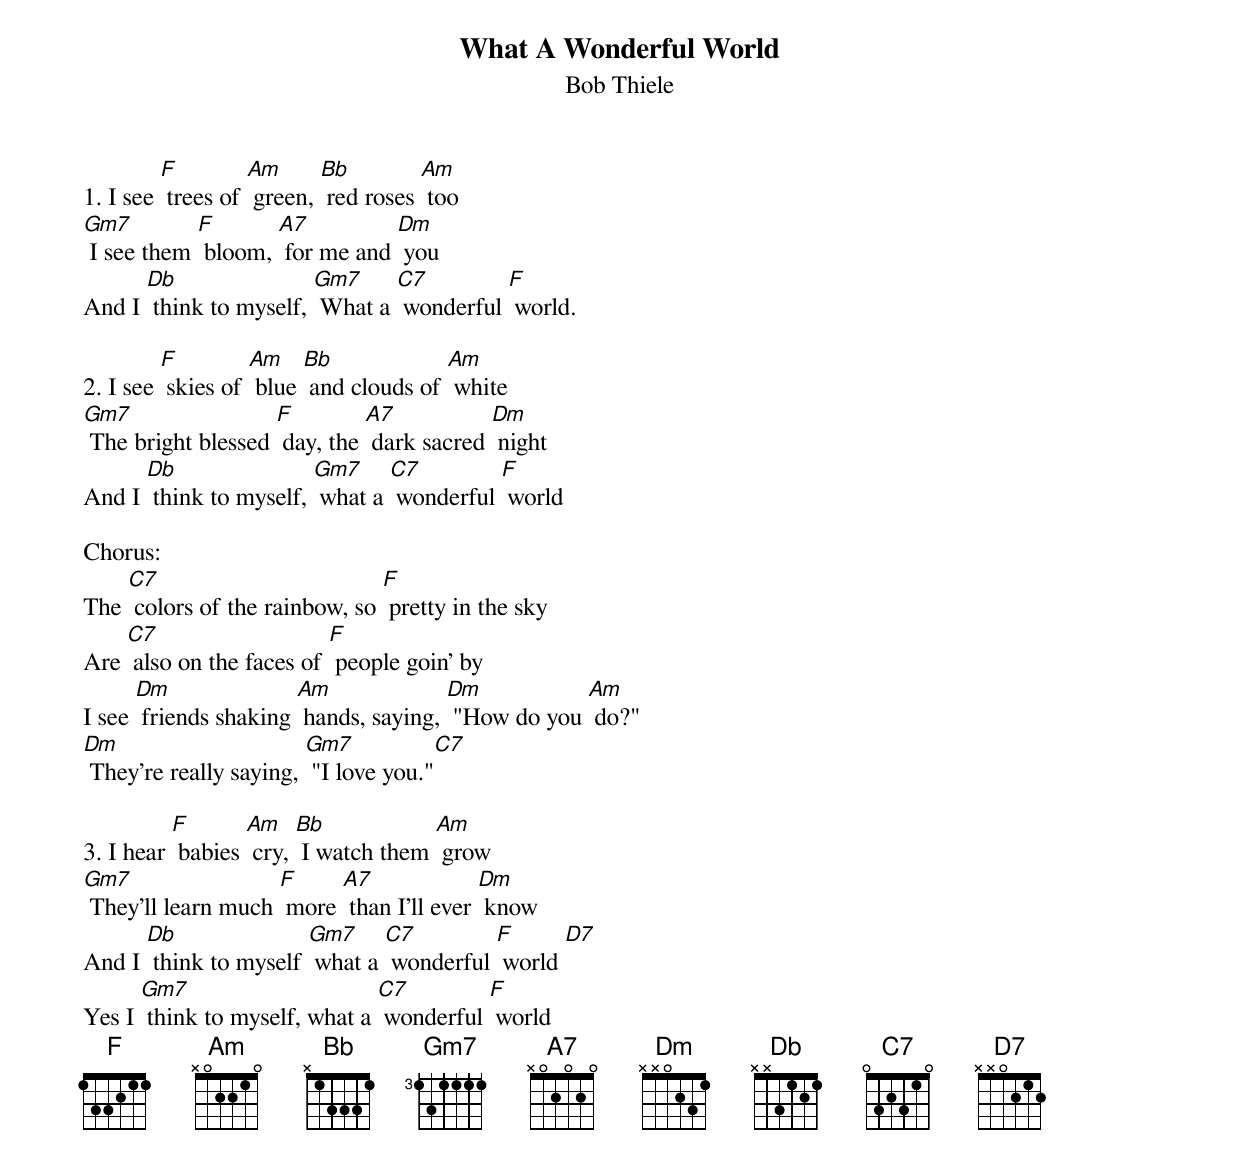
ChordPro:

{title:What A Wonderful World}
{subtitle:Bob Thiele}
1. I see [F] trees of [Am] green, [Bb] red roses [Am] too
[Gm7] I see them [F] bloom, [A7] for me and [Dm] you
And I [Db] think to myself, [Gm7] What a [C7] wonderful [F] world.

2. I see [F] skies of [Am] blue [Bb] and clouds of [Am] white
[Gm7] The bright blessed [F] day, the [A7] dark sacred [Dm] night
And I [Db] think to myself, [Gm7] what a [C7] wonderful [F] world

Chorus:
The [C7] colors of the rainbow, so [F] pretty in the sky
Are [C7] also on the faces of [F] people goin' by
I see [Dm] friends shaking [Am] hands, saying, [Dm] "How do you [Am] do?"
[Dm] They're really saying, [Gm7] "I love you."[C7]

3. I hear [F] babies [Am] cry, [Bb] I watch them [Am] grow
[Gm7] They'll learn much [F] more [A7] than I'll ever [Dm] know
And I [Db] think to myself [Gm7] what a [C7] wonderful [F] world [D7]
Yes I [Gm7] think to myself, what a [C7] wonderful [F] world
